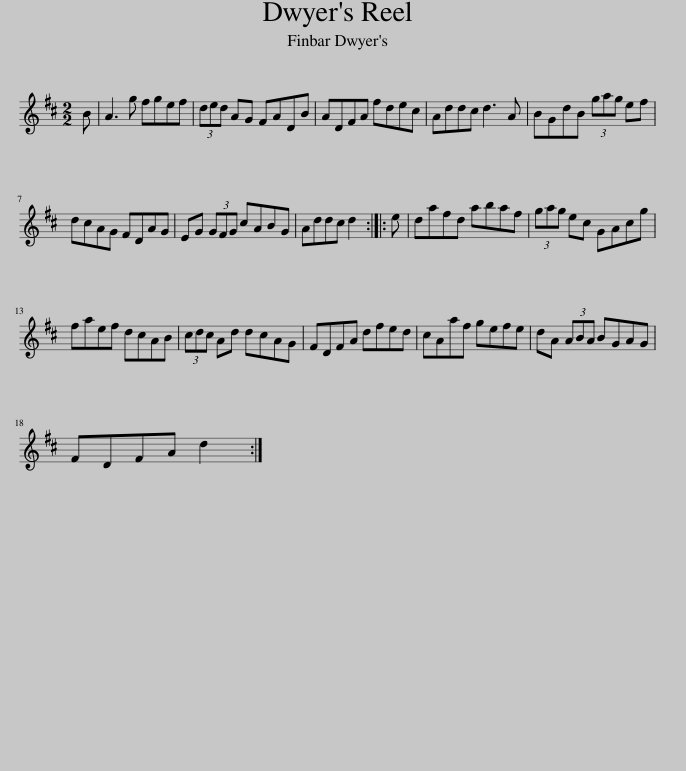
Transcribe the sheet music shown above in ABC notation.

X:1
L:1/8
M:2/2
I:linebreak $
K:D
V:1 treble
V:1
 B | A3 g fgef | (3ded AG FADB | ADFA fdec | Addc d3 A | %5
 BGdB (3gag ef |$ dcAG FDAG | EG (3GFG cABG | Addc d2 :: e | %10
 dafd abaf | (3gag ec GAcg |$ faef dcAB | (3cdc Ad dcAG | FDFA dfed | %15
 cAaf gefe | dA (3ABA BGAG |$ FDFA d2 :| %18
